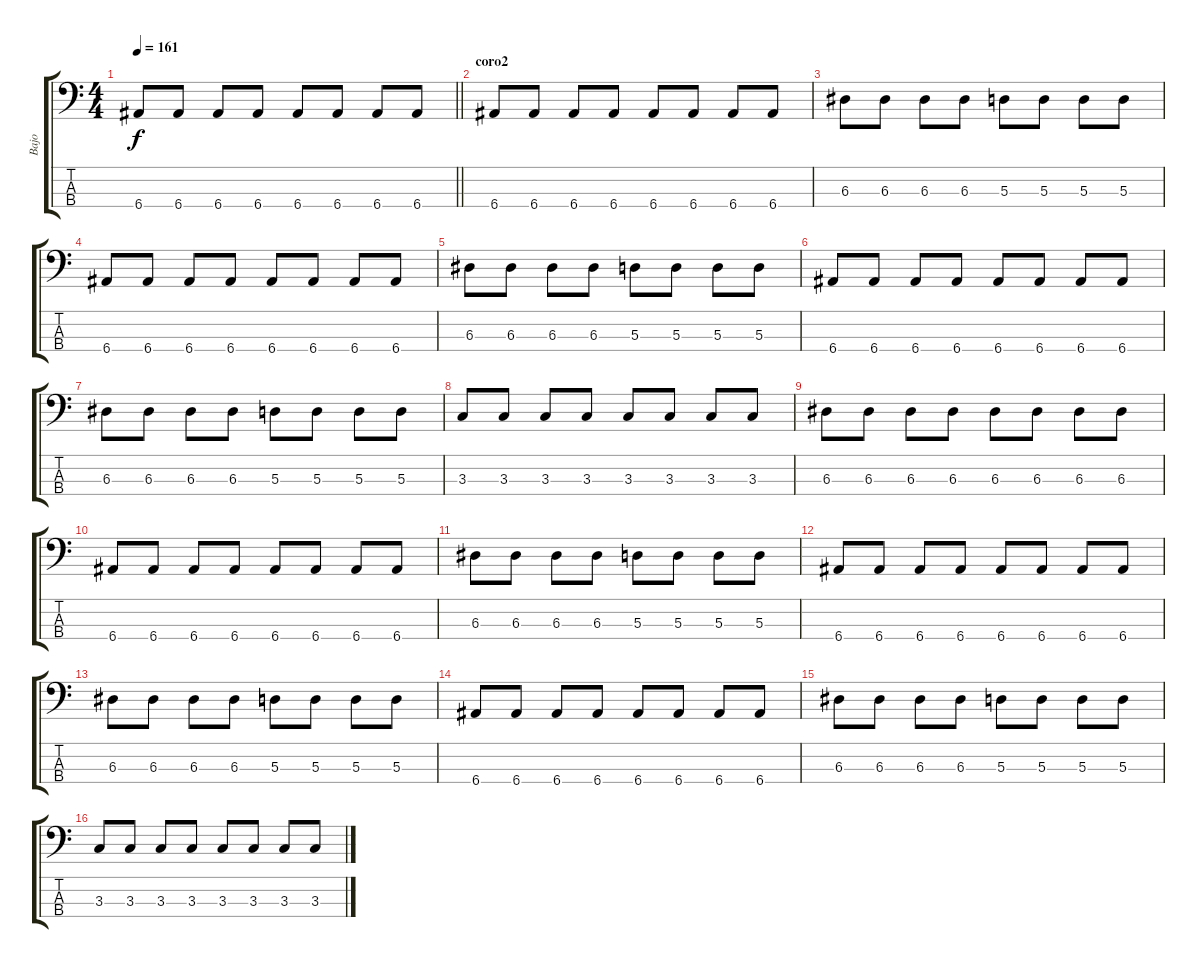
\track ("Bajo" "Bajo") {instrument electricbassfinger}
\staff {score tabs}
\tuning (G2 D2 A1 E1) {hide}
\ts (4 4)
\tempo 161
\clef f4
\barLineRight lightlight
\ks c
6.4.8{dy f} 6.4.8 6.4.8 6.4.8 6.4.8 6.4.8 6.4.8 6.4.8 |
\section ("" "coro2")
6.4.8 6.4.8 6.4.8 6.4.8 6.4.8 6.4.8 6.4.8 6.4.8 |
6.3.8 6.3.8 6.3.8 6.3.8 5.3.8 5.3.8 5.3.8 5.3.8 |
6.4.8 6.4.8 6.4.8 6.4.8 6.4.8 6.4.8 6.4.8 6.4.8 |
6.3.8 6.3.8 6.3.8 6.3.8 5.3.8 5.3.8 5.3.8 5.3.8 |
6.4.8 6.4.8 6.4.8 6.4.8 6.4.8 6.4.8 6.4.8 6.4.8 |
6.3.8 6.3.8 6.3.8 6.3.8 5.3.8 5.3.8 5.3.8 5.3.8 |
3.3.8 3.3.8 3.3.8 3.3.8 3.3.8 3.3.8 3.3.8 3.3.8 |
6.3.8 6.3.8 6.3.8 6.3.8 6.3.8 6.3.8 6.3.8 6.3.8 |
6.4.8 6.4.8 6.4.8 6.4.8 6.4.8 6.4.8 6.4.8 6.4.8 |
6.3.8 6.3.8 6.3.8 6.3.8 5.3.8 5.3.8 5.3.8 5.3.8 |
6.4.8 6.4.8 6.4.8 6.4.8 6.4.8 6.4.8 6.4.8 6.4.8 |
6.3.8 6.3.8 6.3.8 6.3.8 5.3.8 5.3.8 5.3.8 5.3.8 |
6.4.8 6.4.8 6.4.8 6.4.8 6.4.8 6.4.8 6.4.8 6.4.8 |
6.3.8 6.3.8 6.3.8 6.3.8 5.3.8 5.3.8 5.3.8 5.3.8 |
3.3.8 3.3.8 3.3.8 3.3.8 3.3.8 3.3.8 3.3.8 3.3.8
